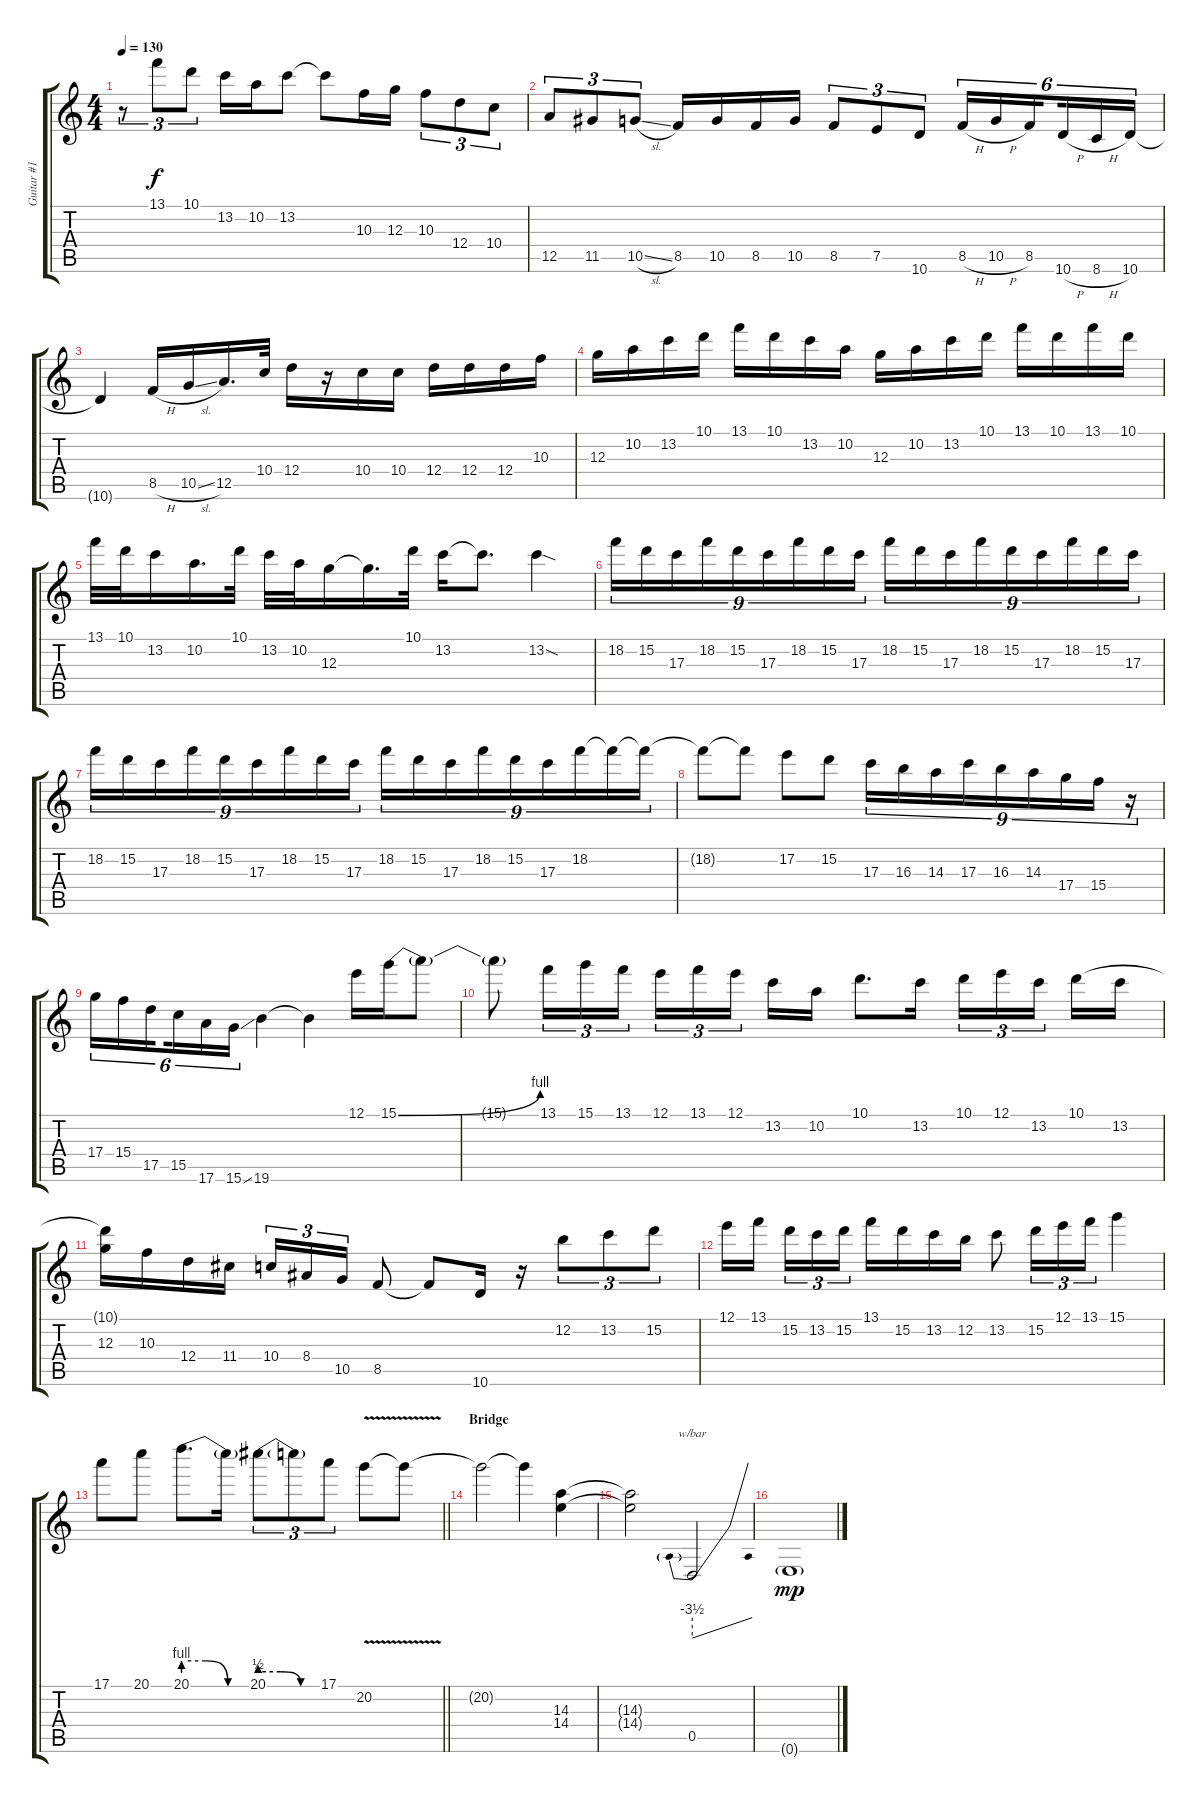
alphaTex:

\track ("Guitar #1 - Lead" "Guitar #1 ") {instrument distortionguitar}
\staff {score tabs}
\tuning (E4 B3 G3 D3 A2 E2) {hide}
\ts (4 4)
\tempo 130
\clef g2
\ks c
r.8{tu (3 2) dy mp} 13.1.8{tu (3 2) dy f} 10.1.8{tu (3 2)} 13.2.16 10.2.16 13.2.8 13.2{t}.8 10.3.16 12.3.16 10.3.8{tu (3 2)} 12.4.8{tu (3 2)} 10.4.8{tu (3 2)} |
12.5.8{tu (3 2)} 11.5.8{tu (3 2)} 10.5{sl}.8{tu (3 2)} 8.5.16 10.5.16 8.5.16 10.5.16 8.5.8{tu (3 2)} 7.5.8{tu (3 2)} 10.6.8{tu (3 2)} 8.5{h}.16{tu (6 4)} 10.5{h}.16{tu (6 4)} 8.5.16{tu (6 4) beam splitsecondary} 10.6{h}.16{tu (6 4)} 8.6{h}.16{tu (6 4)} 10.6.16{tu (6 4)} |
10.6{t}.4 8.5{h}.16 10.5{sl}.16 12.5.16{d} 10.4.32 12.4.16 r.16 10.4.16 10.4.16 12.4.16 12.4.16 12.4.16 10.3.16 |
12.3.16 10.2.16 13.2.16 10.1.16 13.1.16 10.1.16 13.2.16 10.2.16 12.3.16 10.2.16 13.2.16 10.1.16 13.1.16 10.1.16 13.1.16 10.1.16 |
13.1.32 10.1.32 13.2.16 10.2.16{d} 10.1.32 13.2.32 10.2.32 12.3.16 12.3{t}.16{d} 10.1.32 13.2.16 13.2{t}.8{d} 13.2{sod}.4 |
18.2.16{tu (9 8)} 15.2.16{tu (9 8)} 17.3.16{tu (9 8)} 18.2.16{tu (9 8)} 15.2.16{tu (9 8)} 17.3.16{tu (9 8)} 18.2.16{tu (9 8)} 15.2.16{tu (9 8)} 17.3.16{tu (9 8)} 18.2.16{tu (9 8)} 15.2.16{tu (9 8)} 17.3.16{tu (9 8)} 18.2.16{tu (9 8)} 15.2.16{tu (9 8)} 17.3.16{tu (9 8)} 18.2.16{tu (9 8)} 15.2.16{tu (9 8)} 17.3.16{tu (9 8)} |
18.2.16{tu (9 8)} 15.2.16{tu (9 8)} 17.3.16{tu (9 8)} 18.2.16{tu (9 8)} 15.2.16{tu (9 8)} 17.3.16{tu (9 8)} 18.2.16{tu (9 8)} 15.2.16{tu (9 8)} 17.3.16{tu (9 8)} 18.2.16{tu (9 8)} 15.2.16{tu (9 8)} 17.3.16{tu (9 8)} 18.2.16{tu (9 8)} 15.2.16{tu (9 8)} 17.3.16{tu (9 8)} 18.2.16{tu (9 8)} 18.2{t}.16{tu (9 8)} 18.2{t}.16{tu (9 8)} |
18.2{t}.8 18.2{t}.8 17.2.8 15.2.8 17.3.16{tu (9 8)} 16.3.16{tu (9 8)} 14.3.16{tu (9 8)} 17.3.16{tu (9 8)} 16.3.16{tu (9 8)} 14.3.16{tu (9 8)} 17.4.16{tu (9 8)} 15.4.16{tu (9 8)} r.16{tu (9 8)} |
17.4.16{tu (6 4)} 15.4.16{tu (6 4)} 17.5.16{tu (6 4) beam splitsecondary} 15.5.16{tu (6 4)} 17.6.16{tu (6 4)} 15.6{ss}.16{tu (6 4)} 19.6.4 19.6{t}.4 12.1.16 15.1{be (bend 0 0 60 4)}.16 15.1{t}.8 |
15.1{t}.8 13.1.16{tu (3 2)} 15.1.16{tu (3 2)} 13.1.16{tu (3 2)} 12.1.16{tu (3 2)} 13.1.16{tu (3 2)} 12.1.16{tu (3 2) beam splitsecondary} 13.2.16 10.2.16 10.1.8{d} 13.2.16 10.1.16{tu (3 2)} 12.1.16{tu (3 2)} 13.2.16{tu (3 2) beam splitsecondary} 10.1.16 13.2.16 |
(10.1{t} 12.3).16 10.3.16 12.4.16 11.4.16 10.4.16{tu (3 2)} 8.4.16{tu (3 2)} 10.5.16{tu (3 2)} 8.5.8 8.5{t}.8 10.6.16 r.16 12.2.8{tu (3 2)} 13.2.8{tu (3 2)} 15.2.8{tu (3 2)} |
12.1.16 13.1.16{beam splitsecondary} 15.2.16{tu (3 2)} 13.2.16{tu (3 2)} 15.2.16{tu (3 2)} 13.1.16 15.2.16 13.2.16 12.2.16 13.2.8 15.2.16{tu (3 2)} 12.1.16{tu (3 2)} 13.1.16{tu (3 2)} 15.1.4 |
\barLineRight lightlight
17.1.8 20.1.8 20.1{be (custom 0 4 20 4 40 0 60 0)}.8{d} 20.1{t}.16 20.1{be (custom 0 2 20 2 40 0 60 0)}.8{tu (3 2)} 20.1{t}.8{tu (3 2)} 17.1.8{tu (3 2)} 20.2{v}.8 20.2{t}.8 |
\section ("" "Bridge")
20.2{t}.2 20.2{t}.4 (14.3 14.4).4 |
(14.3{t} 14.4{t}).2 0.5.2{tbe (predivedive default 0 -14 60 0)} |
0.6{g}.1{dy mp}
